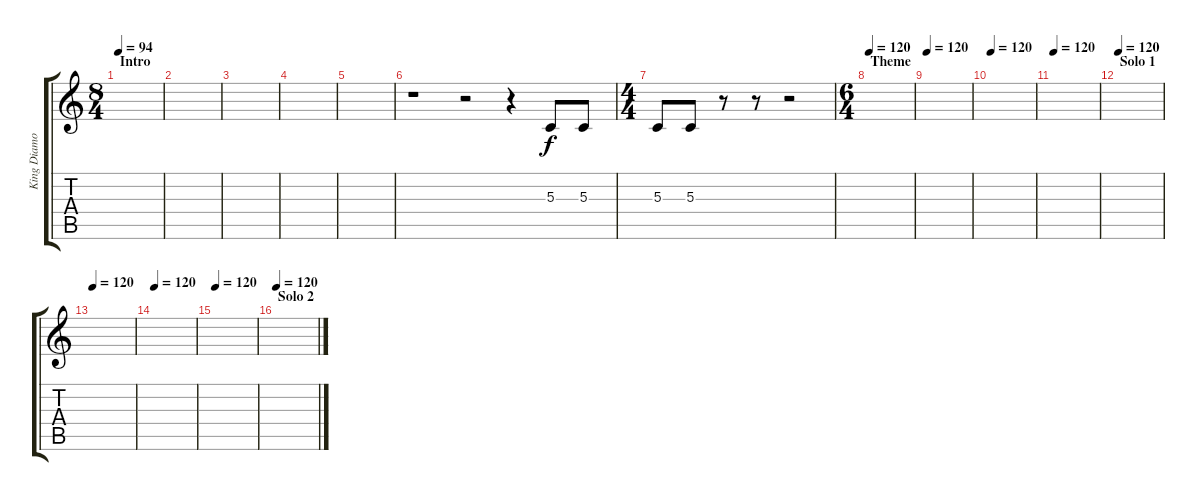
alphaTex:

\track ("King Diamond - Voice" "King Diamo") {instrument trumpet}
\staff {score tabs}
\tuning (E4 B3 G3 D3 A2 E2) {hide}
\ts (8 4)
\section ("" "Intro")
\tempo 94
\clef g2
\ks c
|
|
|
|
|
r.1 r.2 r.4 5.3.8 5.3.8 |
\ts (4 4)
5.3.8 5.3.8 r.8 r.8 r.2 |
\ts (6 4)
\section ("" "Theme")
\tempo 120
|
\tempo 120
|
\tempo 120
|
\tempo 120
|
\section ("" "Solo 1")
\tempo 120
|
\tempo 120
|
\tempo 120
|
\tempo 120
|
\section ("" "Solo 2")
\tempo 120
